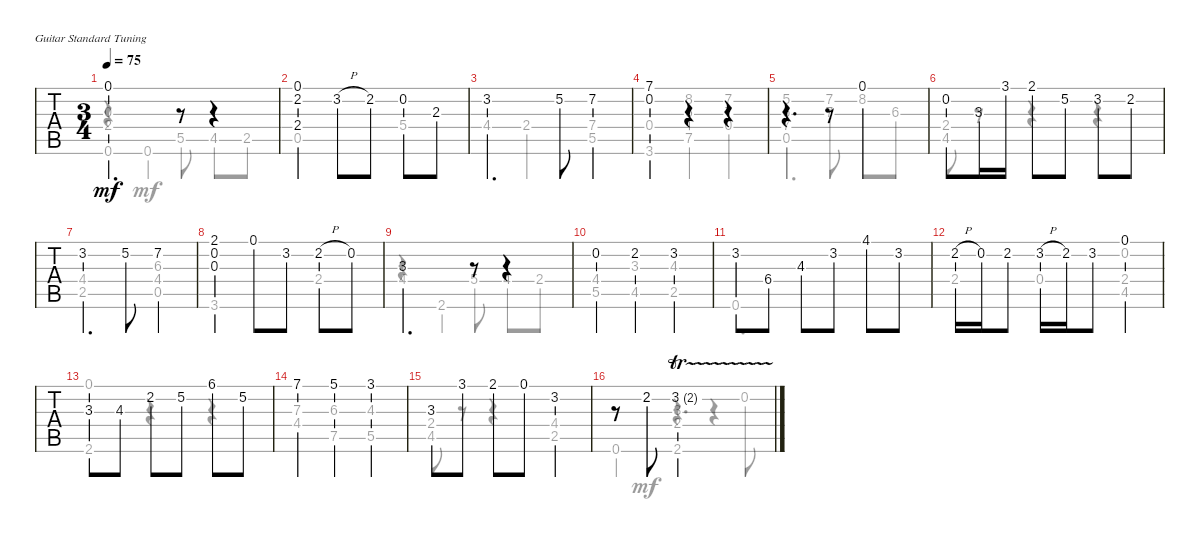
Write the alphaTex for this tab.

\defaultSystemsLayout 4
\bracketExtendMode groupsimilarinstruments
\singleTrackTrackNamePolicy hidden
\multiTrackTrackNamePolicy hidden
\firstSystemTrackNameOrientation horizontal
\otherSystemsTrackNameOrientation horizontal
\track ("Steel Guitar" "S-Gt") {solo instrument acousticguitarsteel}
\staff {tabs}
\tuning (E4 B3 G3 D3 A2 E2)
\voice
\ts (3 4)
\tempo 75
\clef g2
\ks bminor
0.1.4{d dy mf} r.8 r.4 |
(0.1 2.2{lf 3} 2.4{lf 2}).4 3.2{h lf 3 rf 3}.8 2.2{lf 2}.8 0.2{rf 3}.8 2.3{lf 2 rf 2}.8 |
3.2{lf 3 rf 3}.4{d} 5.2{lf 5}.8 7.2{lf 5}.4 |
(7.1{lf 5} 0.2).4 r.4 r.4 |
r.4{d} r.8 0.1{lf 3 rf 4}.4 |
0.2{rf 4}.8 3.3{lf 3 rf 2}.16 3.1{lf 4 rf 4}.16 2.1{lf 2 rf 3}.8 5.2{lf 5 rf 2}.8 3.2{lf 3 rf 3}.8 2.2{lf 3 rf 2}.8 |
3.2.4{d} 5.2.8 7.2.4 |
(2.1 0.2 0.3).4 0.1{rf 3}.8 3.2{rf 2}.8 2.2{h rf 3}.8 0.2.8 |
3.3{lf 3}.4{d} r.8 r.4 |
0.2.4 2.2{lf 2}.4 3.2{lf 3}.4 |
3.2{lf 2 rf 4}.8 6.4{lf 5 rf 2}.8 4.3{lf 3 rf 3}.8 3.2{lf 2 rf 4}.8 4.1{lf 4 rf 3}.8 3.2{lf 2 rf 2}.8 |
2.2{h lf 3 rf 3}.16 0.2.16 2.2{lf 3 rf 2}.8 3.2{h lf 3 rf 3}.16 2.2{lf 2}.16 3.2{lf 3 rf 2}.8 0.1.4 |
3.3{lf 3}.8 4.3.8 2.2{lf 2}.8 5.2.8 6.1{lf 3}.8 5.2{lf 2}.8 |
7.1{lf 5}.4 5.1{lf 2}.4 3.1{lf 2}.4 |
3.3{lf 3}.8 3.1.8 2.1.8 0.1.8 3.2{lf 3}.4 |
r.8 2.2{lf 2}.8 3.2{tr (2 16)}.4
\voice
\clef g2
\ottava regular
\simile none
\ks bminor
(0.3 2.4{lf 2} 0.6).4{d dy mf} 5.5{lf 5}.8 4.5{lf 4}.8 2.5{lf 2}.8 |
0.5.2 5.4{lf 5}.4 |
4.4{lf 4}.4 2.4{lf 2}.4 (7.4{lf 4} 5.5{lf 2}).4 |
(0.4 3.6{lf 2}).4 (8.2{lf 3} 6.3 7.5).4 (7.2{lf 4} 0.4 7.3).4 |
(5.2{lf 3} 6.3{lf 2} 7.4).4{d} (7.2{lf 4 rf 3} 7.3).8 8.2{lf 5 rf 3}.8 6.3.8 |
(2.4{lf 2 rf 2} 4.5{lf 4}).8 r.8 r.4 r.4 |
(4.4 2.5).2 (0.5 4.4 6.3).4 |
3.6.2 2.4.4 |
4.4{lf 4}.4{d} 5.4{lf 5 rf 1}.8 4.4{lf 4 rf 1}.8 2.4{lf 2 rf 1}.8 |
(4.4{lf 4} 5.5{lf 5}).4 (4.5{lf 4} 3.3{lf 3}).4 (2.5{lf 2} 4.3{lf 4}).4 |
0.6.2{d} |
2.4{lf 2}.4 0.4.4 (0.2 2.4{lf 2} 4.5{lf 4}).4 |
2.6{lf 2}.4{beam invert} r.4 r.4 |
|
|
\voice
\clef g2
\ottava regular
\simile none
\ks bminor
r.4{dy mf} 0.6.2 |
|
|
|
0.5.2 |
|
|
|
r.4 2.6{lf 2 rf 1}.2 |
|
|
|
0.1.4{beam invert} |
(7.3{lf 4} 4.4{lf 2}).4{beam invert} (6.3{lf 3} 7.5{lf 4}).4{beam invert} (4.3{lf 3} 5.5{lf 4}).4{beam invert} |
(4.5{lf 4} 2.4{lf 2}).8{beam invert} r.8 r.4 (4.4{lf 4} 2.5{lf 2}).4{beam invert} |
0.6.4 (2.4{lf 4} 2.6 3.3).4 r.4
\voice
\clef g2
\ottava regular
\simile none
\ks bminor
|
|
|
|
|
|
|
|
|
|
|
|
|
|
|
r.8 2.2{lf 2}.8 r.4{d} 0.2.8
